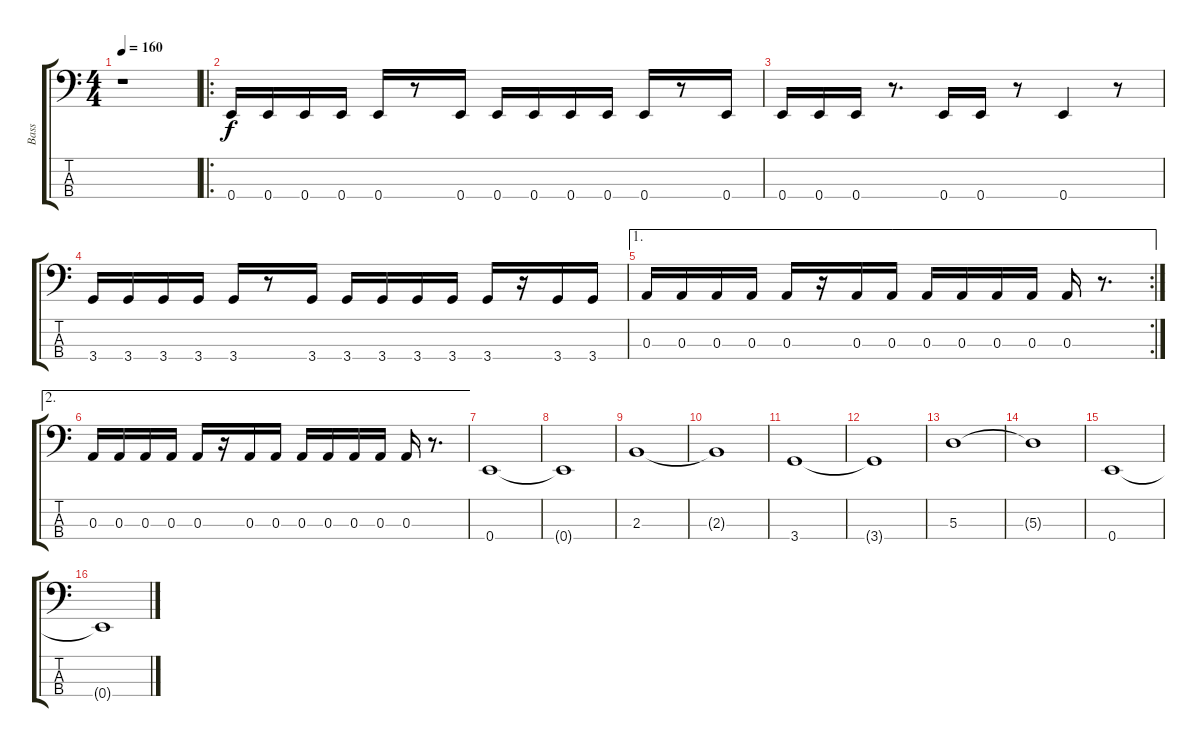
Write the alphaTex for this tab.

\track ("Bass" "Bass") {instrument electricbasspick}
\staff {score tabs}
\tuning (G2 D2 A1 E1) {hide}
\ts (4 4)
\tempo 160
\clef f4
\ks c
r.1{dy f} |
\ro
0.4.16 0.4.16 0.4.16 0.4.16 0.4.16 r.8 0.4.16 0.4.16 0.4.16 0.4.16 0.4.16 0.4.16 r.8 0.4.16 |
0.4.16 0.4.16 0.4.16 r.8{d} 0.4.16 0.4.16 r.8 0.4.4 r.8 |
3.4.16 3.4.16 3.4.16 3.4.16 3.4.16 r.8 3.4.16 3.4.16 3.4.16 3.4.16 3.4.16 3.4.16 r.16 3.4.16 3.4.16 |
\ae 1
\rc 2
0.3.16 0.3.16 0.3.16 0.3.16 0.3.16 r.16 0.3.16 0.3.16 0.3.16 0.3.16 0.3.16 0.3.16 0.3.16 r.8{d} |
\ae 2
0.3.16 0.3.16 0.3.16 0.3.16 0.3.16 r.16 0.3.16 0.3.16 0.3.16 0.3.16 0.3.16 0.3.16 0.3.16 r.8{d} |
0.4.1 |
0.4{t}.1 |
2.3.1 |
2.3{t}.1 |
3.4.1 |
3.4{t}.1 |
5.3.1 |
5.3{t}.1 |
0.4.1 |
0.4{t}.1
